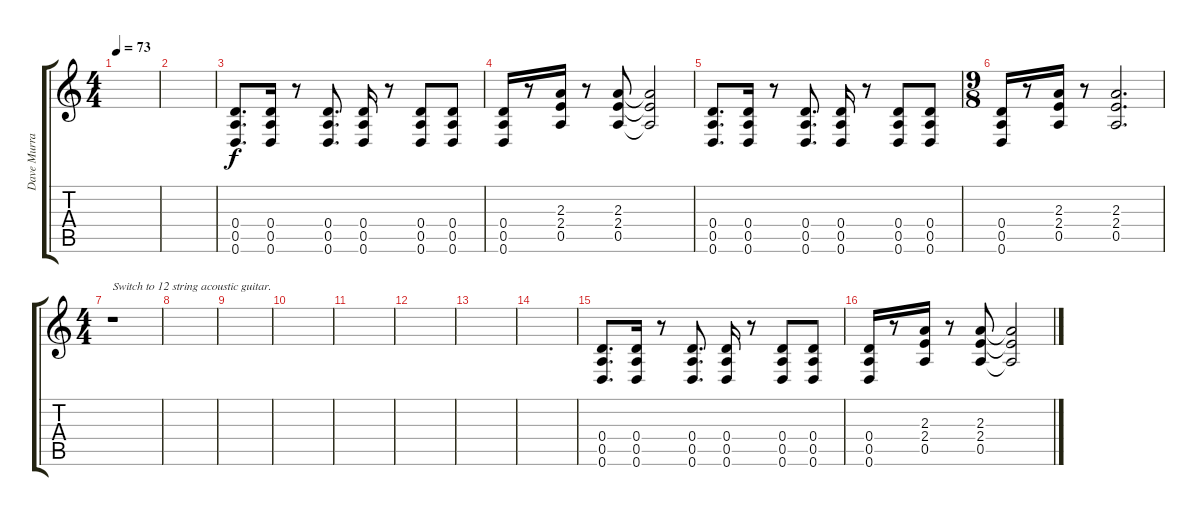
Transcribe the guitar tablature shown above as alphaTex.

\track ("Dave Murray" "Dave Murra") {instrument overdrivenguitar}
\staff {score tabs}
\tuning (E4 B3 G3 D3 A2 D2) {hide}
\ts (4 4)
\tempo 73
\clef g2
\ks c
|
|
(0.4 0.5 0.6).8{d} (0.4 0.5 0.6).16 r.8 (0.4 0.5 0.6).8{d} (0.4 0.5 0.6).16 r.8 (0.4 0.5 0.6).8 (0.4 0.5 0.6).8 |
(0.4 0.5 0.6).16 r.8 (2.3 2.4 0.5).16 r.8 (2.3 2.4 0.5).8 (2.3{t} 2.4{t} 0.5{t}).2 |
(0.4 0.5 0.6).8{d} (0.4 0.5 0.6).16 r.8 (0.4 0.5 0.6).8{d} (0.4 0.5 0.6).16 r.8 (0.4 0.5 0.6).8 (0.4 0.5 0.6).8 |
\ts (9 8)
(0.4 0.5 0.6).16 r.8 (2.3 2.4 0.5).16 r.8 (2.3 2.4 0.5).2{d} |
\ts (4 4)
r.1{txt "Switch to 12 string acoustic guitar."} |
|
|
|
|
|
|
|
(0.4 0.5 0.6).8{d} (0.4 0.5 0.6).16 r.8 (0.4 0.5 0.6).8{d} (0.4 0.5 0.6).16 r.8 (0.4 0.5 0.6).8 (0.4 0.5 0.6).8 |
(0.4 0.5 0.6).16 r.8 (2.3 2.4 0.5).16 r.8 (2.3 2.4 0.5).8 (2.3{t} 2.4{t} 0.5{t}).2
